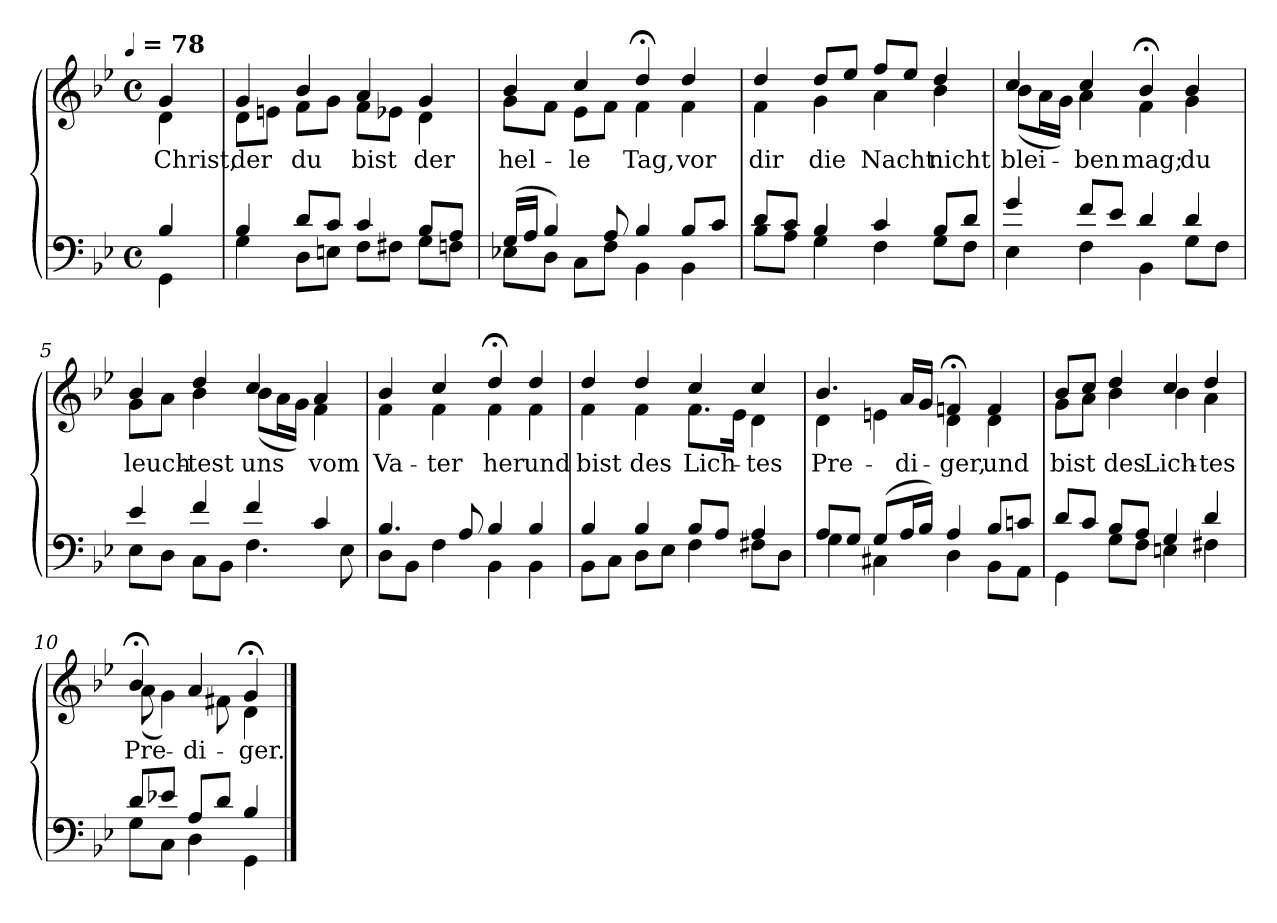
**kern	**kern	**text	**dynam
*part1	*part1	*part1	*part1
*staff2	*staff1	*staff1	*staff1/2
*clefF4	*clefG2	*	*
*k[b-e-]	*k[b-e-]	*	*
!!LO:TX:omd:t=[quarter] = 78
*M4/4	*M4/4	*	*
*met(c)	*met(c)	*	*
*MM78	*MM78	*	*
=	=	=	=
*^	*^	*	*
4B-	4GG	4g	4d	Christ,	.
=1	=1	=1	=1	=1	=1
4B-	4G	4g	8dL	der	.
.	.	.	8enJ	.	.
8dL	8DL	4b-	8fL	du	.
8cJ	8EnJ	.	8gJ	.	.
4c	8FL	4a	8fL	bist	.
.	8F#XJ	.	8e-XJ	.	.
8B-L	8GL	4g	4d	der	.
8AJ	8FnJ	.	.	.	.
=2	=2	=2	=2	=2	=2
(16GLL	8E-XL	4b-	8gL	hel-	.
16AJJ	.	.	.	.	.
4B-)	8DJ	.	8fJ	.	.
.	8CL	4cc	8e-L	-le	.
8A	8FJ	.	8fJ	.	.
4B-	4BB-	4dd;<	4f	Tag,	.
8B-L	4BB-	4dd	4f	vor	.
8cJ	.	.	.	.	.
=3	=3	=3	=3	=3	=3
8dL	8B-L	4dd	4f	dir	.
8cJ	8AJ	.	.	.	.
4B-	4G	8ddL	4g	die	.
.	.	8ee-J	.	.	.
4c	4F	8ffL	4a	Nacht	.
.	.	8ee-J	.	.	.
8B-L	8GL	4dd	4b-	nicht	.
8dJ	8FJ	.	.	.	.
!!LO:LB:g=z	!!
=4	=4	=4	=4	=4	=4
*	*	*MM74	*	*	*
4g	4E-	4cc	(8b-L	blei-	.
.	.	.	16aL	.	.
.	.	.	16gJJ)	.	.
8fL	4F	4cc	4a	-ben	.
8e-J	.	.	.	.	.
4d	4BB-	4b-;<	4f	mag;	.
4d	8GL	4b-	4g	du	♩ = 78
.	8FJ	.	.	.	.
=5	=5	=5	=5	=5	=5
4e-	8E-L	4b-	8gL	leuch-	.
.	8DJ	.	8aJ	.	.
4f	8CL	4dd	4b-	-test	.
.	8BB-J	.	.	.	.
4f	4.F	4cc	(8b-L	uns	♩ = 76
.	.	.	16aL	.	.
.	.	.	16gJJ)	.	.
4c	.	4a	4f	vom	.
.	8E-	.	.	.	.
=6	=6	=6	=6	=6	=6
4.B-	8DL	4b-	4f	Va-	.
.	8BB-J	.	.	.	.
.	4F	4cc	4f	-ter	♩ = 73
8A	.	.	.	.	.
4B-	4BB-	4dd;<	4f	her	.
4B-	4BB-	4dd	4f	und	♩ = 77
!!LO:LB:g=z	!!
=7	=7	=7	=7	=7	=7
4B-	8BB-L	4dd	4f	bist	.
.	8CJ	.	.	.	.
4B-	8DL	4dd	4f	des	.
.	8E-J	.	.	.	.
8B-L	4F	4cc	8.fL	Lich-	.
8AJ	.	.	.	.	.
.	.	.	16e-Jk	.	.
4A	8F#XL	4cc	4d	-tes	.
.	8DJ	.	.	.	.
=8	=8	=8	=8	=8	=8
8AL	4G	4.b-	4d	Pre-	.
8GJ	.	.	.	.	.
(8GL	4C#X	.	4en	.	.
16AL	.	16aLL	.	-di-	.
16B-JJ)	.	16gJJ	.	.	.
4A	4D	4fn;<	4d	-ger,	.
8B-L	8BB-L	4f	4d	und	♩ = 74
8cnJ	8AAJ	.	.	.	.
=9	=9	=9	=9	=9	=9
8dL	4GG	8b-L	8gL	bist	.
8cJ	.	8ccJ	8aJ	.	.
8B-L	8GL	4dd	4b-	des	♩ = 73
8AJ	8FJ	.	.	.	.
4G	4En	4cc	4b-	Lich-	♩ = 72
4d	4F#X	4dd	4a	-tes	♩ = 71
=10	=10	=10	=10	=10	=10
*	*	*MM70	*	*	*
8dL	8GL	4b-;<	(8a	Pre-	.
8e-XJ	8CJ	.	4g)	.	.
8AL	4D	4a	.	-di-	♩ = 60
8dJ	.	.	8f#X	.	.
4B-	4GG	4g;<	4d	-ger.	.
*v	*v	*	*	*	*
*	*v	*v	*	*
==	==	==	==
*-	*-	*-	*-
